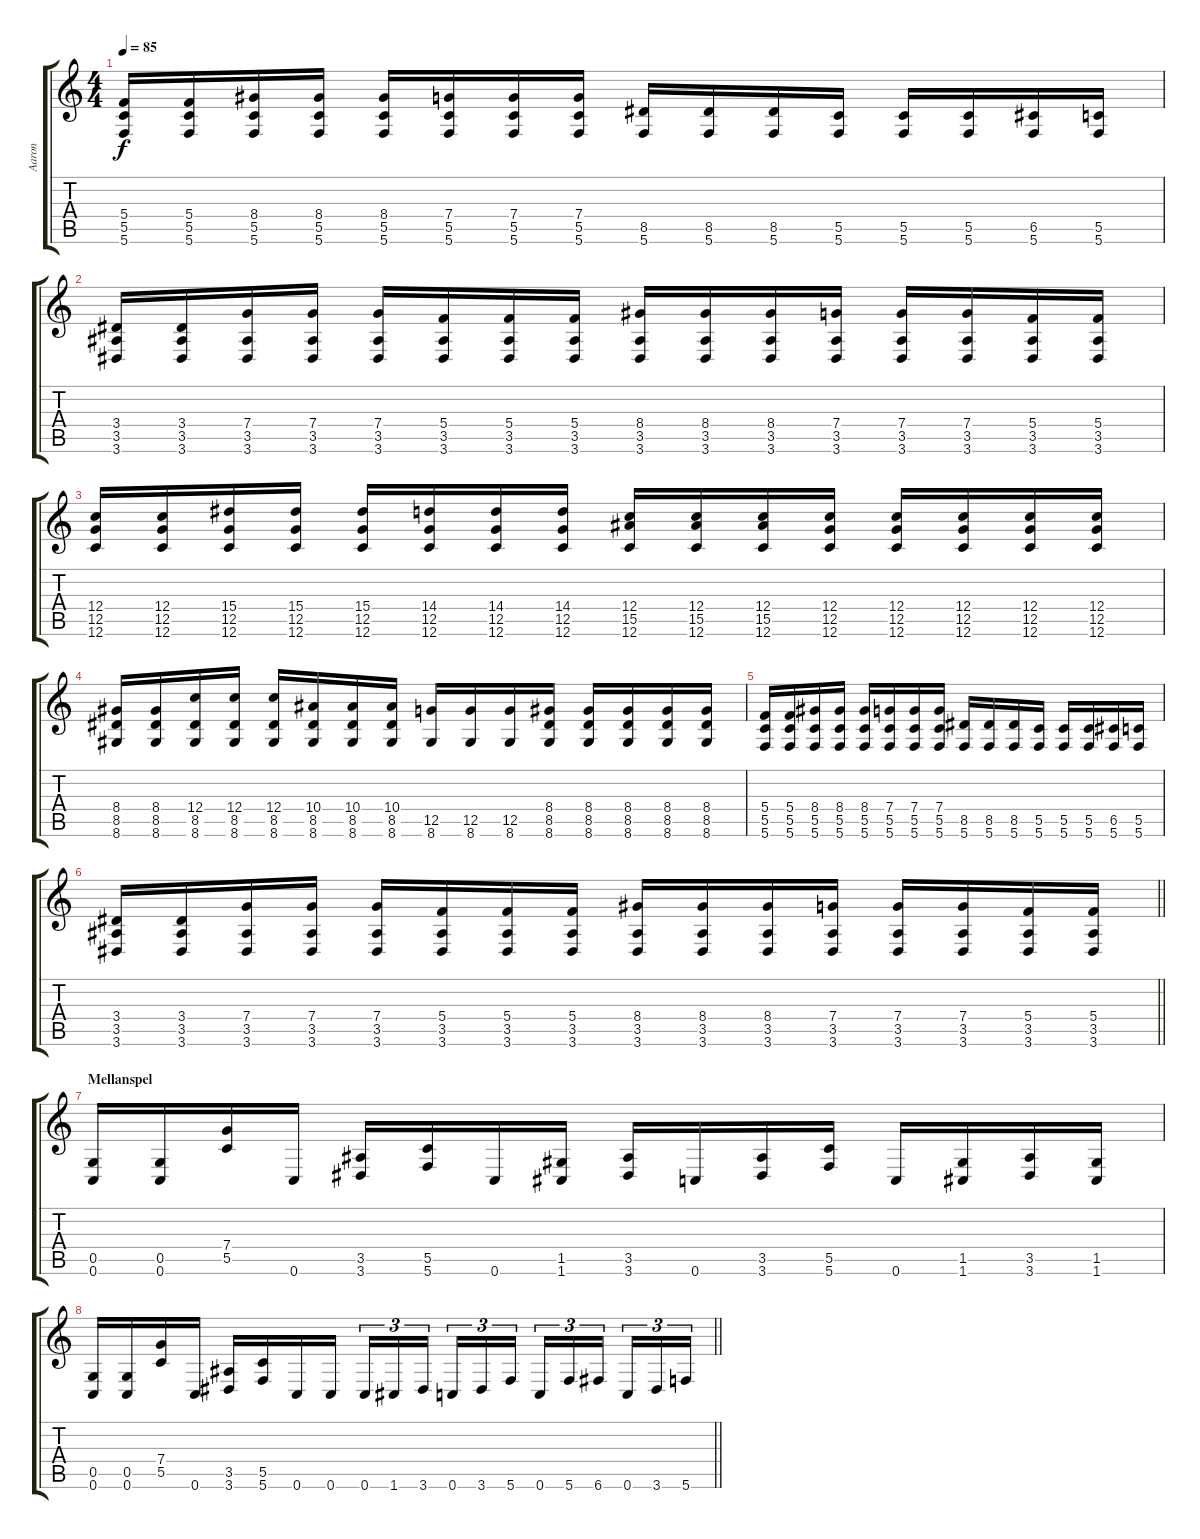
\track ("Aaron" "Aaron") {instrument distortionguitar}
\staff {score tabs}
\tuning (D4 A3 F3 C3 G2 C2) {hide}
\ts (4 4)
\tempo 85
\clef g2
\ks c
(5.4 5.5 5.6).16{dy f} (5.4 5.5 5.6).16 (8.4 5.5 5.6).16 (8.4 5.5 5.6).16 (8.4 5.5 5.6).16 (7.4 5.5 5.6).16 (7.4 5.5 5.6).16 (7.4 5.5 5.6).16 (8.5 5.6).16 (8.5 5.6).16 (8.5 5.6).16 (5.5 5.6).16 (5.5 5.6).16 (5.5 5.6).16 (6.5 5.6).16 (5.5 5.6).16 |
(3.4 3.5 3.6).16 (3.4 3.5 3.6).16 (7.4 3.5 3.6).16 (7.4 3.5 3.6).16 (7.4 3.5 3.6).16 (5.4 3.5 3.6).16 (5.4 3.5 3.6).16 (5.4 3.5 3.6).16 (8.4 3.5 3.6).16 (8.4 3.5 3.6).16 (8.4 3.5 3.6).16 (7.4 3.5 3.6).16 (7.4 3.5 3.6).16 (7.4 3.5 3.6).16 (5.4 3.5 3.6).16 (5.4 3.5 3.6).16 |
(12.4 12.5 12.6).16 (12.4 12.5 12.6).16 (15.4 12.5 12.6).16 (15.4 12.5 12.6).16 (15.4 12.5 12.6).16 (14.4 12.5 12.6).16 (14.4 12.5 12.6).16 (14.4 12.5 12.6).16 (12.4 15.5 12.6).16 (12.4 15.5 12.6).16 (12.4 15.5 12.6).16 (12.4 12.5 12.6).16 (12.4 12.5 12.6).16 (12.4 12.5 12.6).16 (12.4 12.5 12.6).16 (12.4 12.5 12.6).16 |
(8.4 8.5 8.6).16 (8.4 8.5 8.6).16 (12.4 8.5 8.6).16 (12.4 8.5 8.6).16 (12.4 8.5 8.6).16 (10.4 8.5 8.6).16 (10.4 8.5 8.6).16 (10.4 8.5 8.6).16 (12.5 8.6).16 (12.5 8.6).16 (12.5 8.6).16 (8.4 8.5 8.6).16 (8.4 8.5 8.6).16 (8.4 8.5 8.6).16 (8.4 8.5 8.6).16 (8.4 8.5 8.6).16 |
(5.4 5.5 5.6).16 (5.4 5.5 5.6).16 (8.4 5.5 5.6).16 (8.4 5.5 5.6).16 (8.4 5.5 5.6).16 (7.4 5.5 5.6).16 (7.4 5.5 5.6).16 (7.4 5.5 5.6).16 (8.5 5.6).16 (8.5 5.6).16 (8.5 5.6).16 (5.5 5.6).16 (5.5 5.6).16 (5.5 5.6).16 (6.5 5.6).16 (5.5 5.6).16 |
\barLineRight lightlight
(3.4 3.5 3.6).16 (3.4 3.5 3.6).16 (7.4 3.5 3.6).16 (7.4 3.5 3.6).16 (7.4 3.5 3.6).16 (5.4 3.5 3.6).16 (5.4 3.5 3.6).16 (5.4 3.5 3.6).16 (8.4 3.5 3.6).16 (8.4 3.5 3.6).16 (8.4 3.5 3.6).16 (7.4 3.5 3.6).16 (7.4 3.5 3.6).16 (7.4 3.5 3.6).16 (5.4 3.5 3.6).16 (5.4 3.5 3.6).16 |
\section ("" "Mellanspel")
(0.5 0.6).16 (0.5 0.6).16 (7.4 5.5).16 0.6.16 (3.5 3.6).16 (5.5 5.6).16 0.6.16 (1.5 1.6).16 (3.5 3.6).16 0.6.16 (3.5 3.6).16 (5.5 5.6).16 0.6.16 (1.5 1.6).16 (3.5 3.6).16 (1.5 1.6).16 |
\barLineRight lightlight
(0.5 0.6).16 (0.5 0.6).16 (7.4 5.5).16 0.6.16 (3.5 3.6).16 (5.5 5.6).16 0.6.16 0.6.16 0.6.16{tu (3 2)} 1.6.16{tu (3 2)} 3.6.16{tu (3 2) beam splitsecondary} 0.6.16{tu (3 2)} 3.6.16{tu (3 2)} 5.6.16{tu (3 2)} 0.6.16{tu (3 2)} 5.6.16{tu (3 2)} 6.6.16{tu (3 2) beam splitsecondary} 0.6.16{tu (3 2)} 3.6.16{tu (3 2)} 5.6.16{tu (3 2)}
